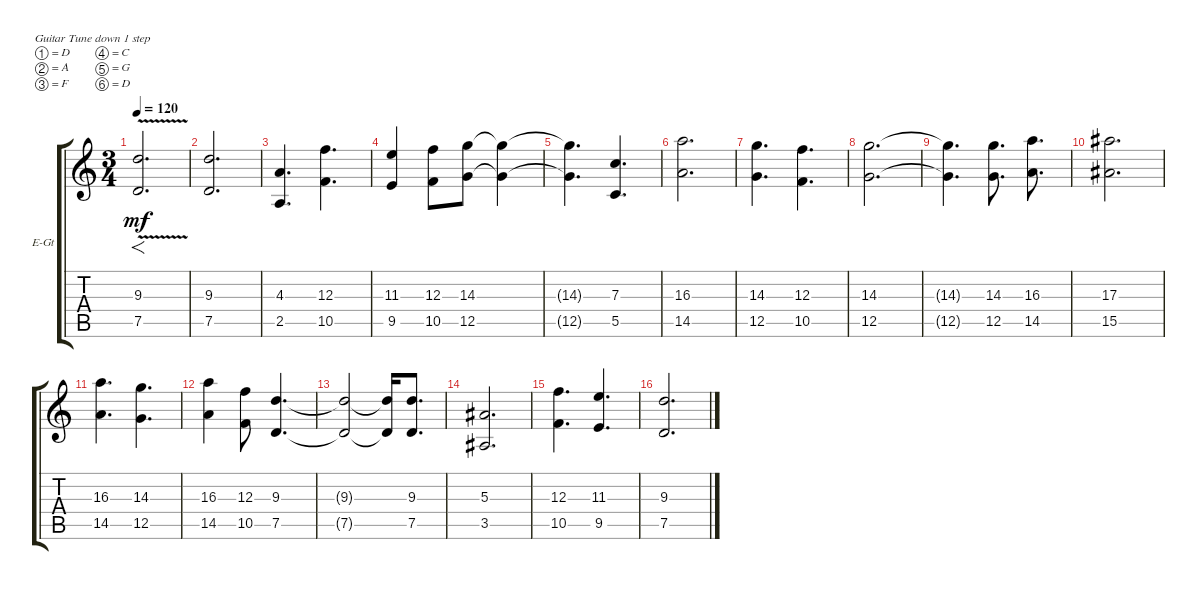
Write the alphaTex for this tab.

\defaultSystemsLayout 4
\bracketExtendMode groupsimilarinstruments
\firstSystemTrackNameOrientation horizontal
\otherSystemsTrackNameOrientation horizontal
\track ("Tomas Olsson" "E-Gt") {instrument distortionguitar}
\staff {score tabs}
\tuning (D4 A3 F3 C3 G2 D2)
\ts (3 4)
\tempo 120
\clef g2
\ks c
(7.5 9.3{v}).2{f d dy mf instrument distortionguitar} |
(7.5 9.3).2{d} |
(2.5 4.3).4{d} (10.5 12.3).4{d} |
(9.5 11.3).4 (12.3 10.5).8 (12.5 14.3).8 (14.3{t} 12.5{t}).4 |
(12.5{t} 14.3{t}).4{d} (5.5 7.3).4{d} |
(16.3 14.5).2{d} |
(12.5 14.3).4{d} (10.5 12.3).4{d} |
(12.5 14.3).2{d} |
(14.3{t} 12.5{t}).4{d} (12.5 14.3).8{d} (14.5 16.3).8{d} |
(17.3 15.5).2{d} |
(16.3 14.5).4{d} (12.5 14.3).4{d} |
(14.5 16.3).4 (10.5 12.3).8 (9.3 7.5).4{d} |
(9.3{t} 7.5{t}).2 (7.5{t} 9.3{t}).16 (7.5 9.3).8{d} |
(3.5 5.3).2{d} |
(10.5 12.3).4{d} (11.3 9.5).4{d} |
(7.5 9.3).2{d}
